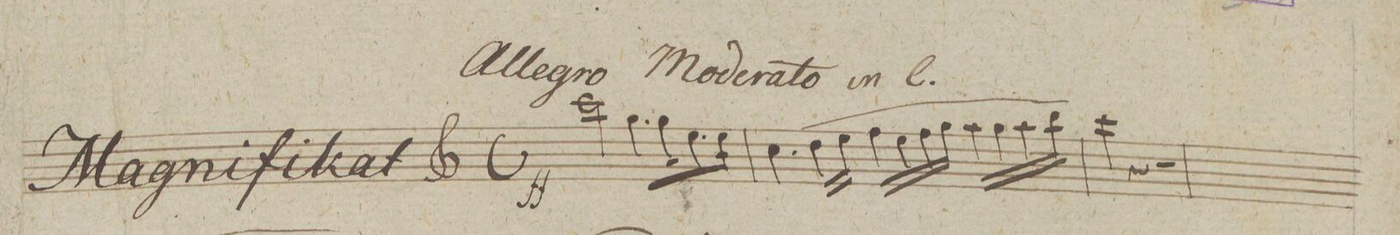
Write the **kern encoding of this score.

**kern	**dynam
*I"Clarinetto 1mo in C.	*
*clefG2	*
*k[]	*
*met(c|)	*
*M2/2	*
*2\right	*
2ccc\	ff
8.gg\L	.
16gg\K	.
8.ee\	.
16ee\Jk	.
=2	=2
4.cc\	.
(16dd\LL	.
16ee\JJ	.
16ff\LL	.
16ee\	.
16ff\	.
16gg\JJ	.
16aa\LL	.
16gg\	.
16aa\	.
16bb\JJ)	.
=3	=3
4ccc\	.
4r	.
2r	.
=4	=4
*-	*-
